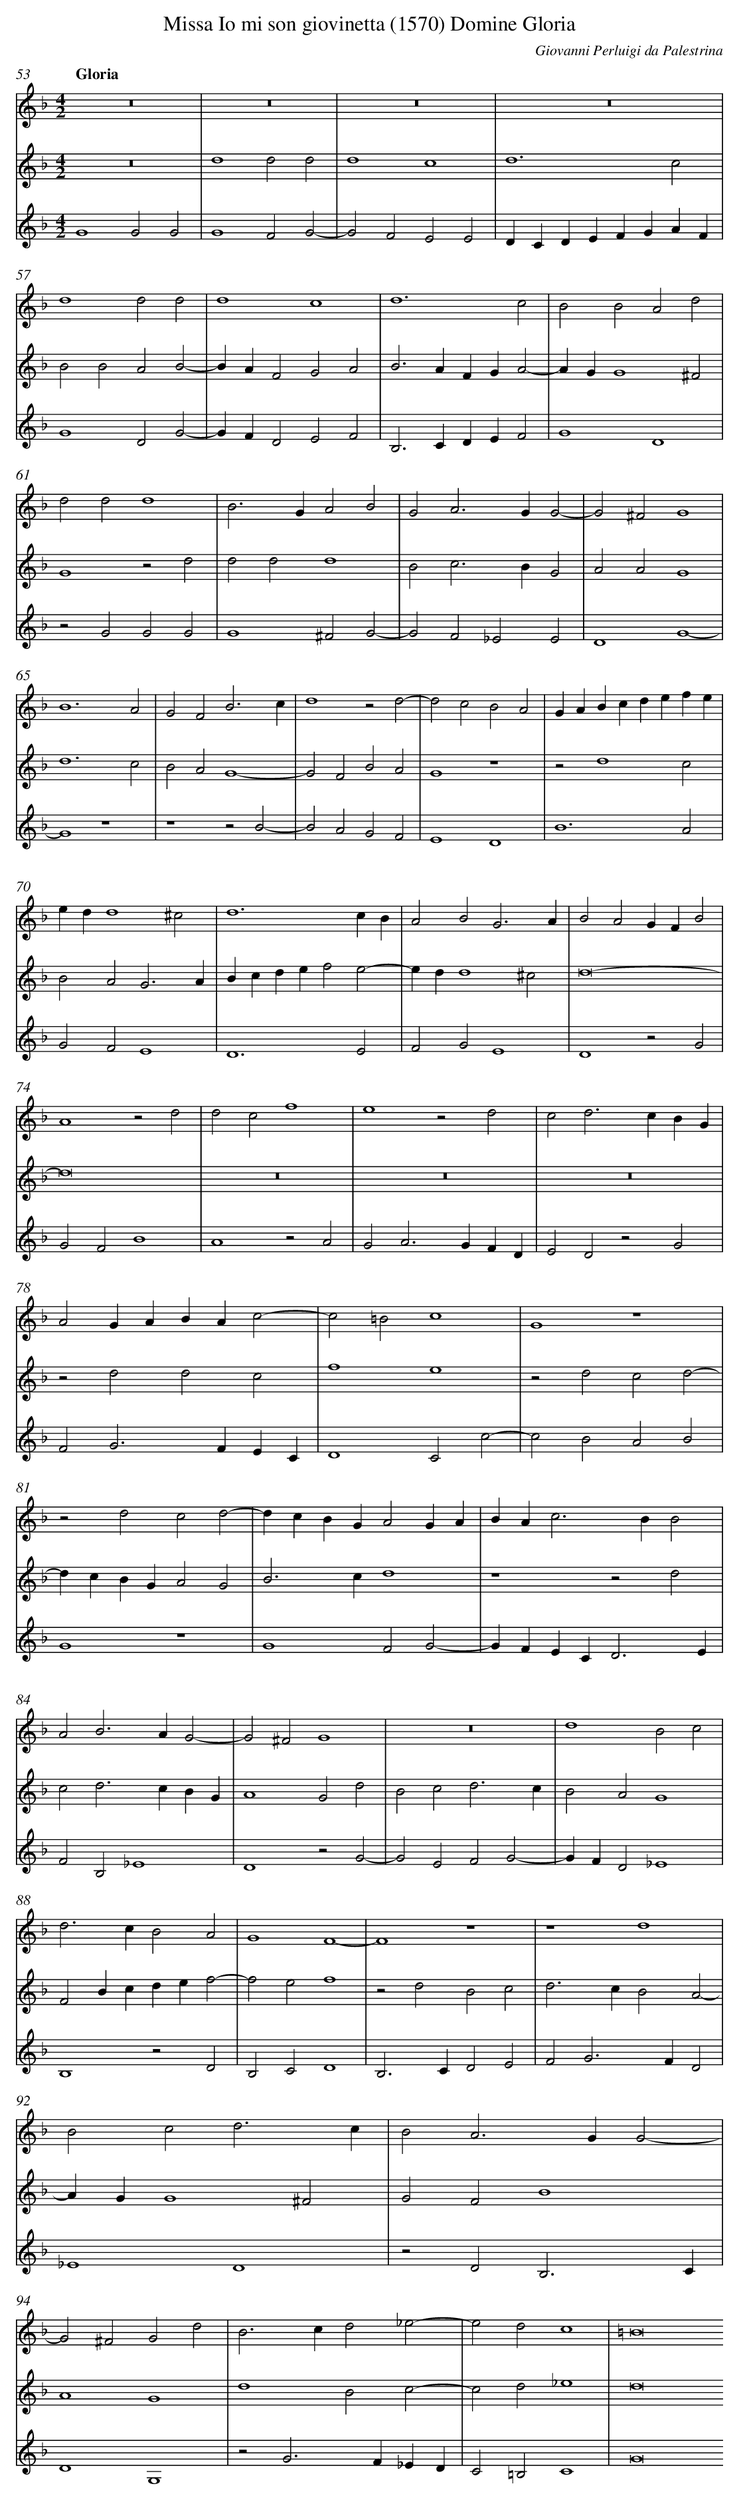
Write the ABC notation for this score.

X:1
T: Missa Io mi son giovinetta (1570) Domine Gloria
C: Giovanni Perluigi da Palestrina
L: 1/4
M: 4/2
Q: "Gloria"
V: 1 clef=treble
V: 2 clef=treble
V: 3 clef=treble
K: F
[V:1] z8 |
[V:2] z8 |
[V:3] G4G2G2 |
[V:1] z8 |
[V:2] d4d2d2 |
[V:3] G4F2G2- |
[V:1] z8 |
[V:2] d4c4 |
[V:3] G2F2E2E2 |
[V:1] z8 |
[V:2] d6c2 |
[V:3] DCDEFGAF |
[V:1] d4d2d2 |
[V:2] B2B2A2B2- |
[V:3] G4D2G2- |
[V:1] d4c4 |
[V:2] BAF2G2A2 |
[V:3] GFD2E2F2 |
[V:1] d6c2 |
[V:2] B2>A2FGA2- |
[V:3] B,2>C2DEF2 |
[V:1] B2B2A2d2 |
[V:2] AGG4^F2 |
[V:3] G4D4 |
[V:1] d2d2d4 |
[V:2] G4z2d2 |
[V:3] z2G2G2G2 |
[V:1] B2>G2A2B2 |
[V:2] d2d2d4 |
[V:3] G4^F2G2- |
[V:1] G2A2>G2G2- |
[V:2] B2c2>B2G2 |
[V:3] G2F2_E2E2 |
[V:1] G2^F2G4 |
[V:2] A2A2G4 |
[V:3] D4G4- |
[V:1] B6A2 |
[V:2] d6c2 |
[V:3] G4z4 |
[V:1] G2F2B3c |
[V:2] B2A2G4- |
[V:3] z4z2B2- |
[V:1] d4z2d2- |
[V:2] G2F2B2A2 |
[V:3] B2A2G2F2 |
[V:1] d2c2B2A2 |
[V:2] G4z4 |
[V:3] E4D4 |
[V:1] GABcdefe |
[V:2] z2d4c2 |
[V:3] B6A2 |
[V:1] edd4^c2 |
[V:2] B2A2G3A |
[V:3] G2F2E4 |
[V:1] d6cB |
[V:2] Bcdef2e2- |
[V:3] D6E2 |
[V:1] A2B2G3A |
[V:2] edd4^c2 |
[V:3] F2G2E4 |
[V:1] B2A2GFB2 |
[V:2] d8- |
[V:3] D4z2G2 |
[V:1] A4z2d2 |
[V:2] d8 |
[V:3] G2F2B4 |
[V:1] d2c2f4 |
[V:2] z8 |
[V:3] A4z2A2 |
[V:1] e4z2d2 |
[V:2] z8 |
[V:3] G2A2>G2FD |
[V:1] c2d2>c2BG |
[V:2] z8 |
[V:3] E2D2z2G2 |
[V:1] A2GABAc2- |
[V:2] z2d2d2c2 |
[V:3] F2G2>F2EC |
[V:1] c2=B2c4 |
[V:2] f4e4 |
[V:3] D4C2c2- |
[V:1] G4z4 |
[V:2] z2d2c2d2- |
[V:3] c2B2A2B2 |
[V:1] z2d2c2d2- |
[V:2] dcBGA2G2 |
[V:3] G4z4 |
[V:1] dcBGA2GA |
[V:2] B2>c2d4 |
[V:3] G4F2G2- |
[V:1] BA2<c2BB2 |
[V:2] z4z2d2 |
[V:3] GFEC2<D2E |
[V:1] A2B2>A2G2- |
[V:2] c2d2>c2BG |
[V:3] F2B,2_E4 |
[V:1] G2^F2G4 |
[V:2] A4G2d2 |
[V:3] D4z2G2- |
[V:1] z8 |
[V:2] B2c2d3c |
[V:3] G2E2F2G2- |
[V:1] d4B2c2 |
[V:2] B2A2G4 |
[V:3] GFD2_E4 |
[V:1] d2>c2B2A2 |
[V:2] F2Bcdef2- |
[V:3] B,4z2D2 |
[V:1] G4F4- |
[V:2] f2e2f4 |
[V:3] B,2C2D4 |
[V:1] F4z4 |
[V:2] z2d2B2c2 |
[V:3] B,2>C2D2E2 |
[V:1] z4d4 |
[V:2] d2>c2B2A2- |
[V:3] F2G2>F2D2 |
[V:1] B2c2d3c |
[V:2] AGG4^F2 |
[V:3] _E4D4 |
[V:1] B2A2>G2G2- |
[V:2] G2F2B4 |
[V:3] z2D2B,3C |
[V:1] G2^F2G2d2 |
[V:2] A4G4 |
[V:3] D4G,4 |
[V:1] B2>c2d2_e2- |
[V:2] d4B2c2- |
[V:3] z2G2>F2_ED |
[V:1] e2d2c4 |
[V:2] c2d2_e4 |
[V:3] C2=B,2C4 |
[V:1] =B8
[V:2] d8
[V:3] G8
